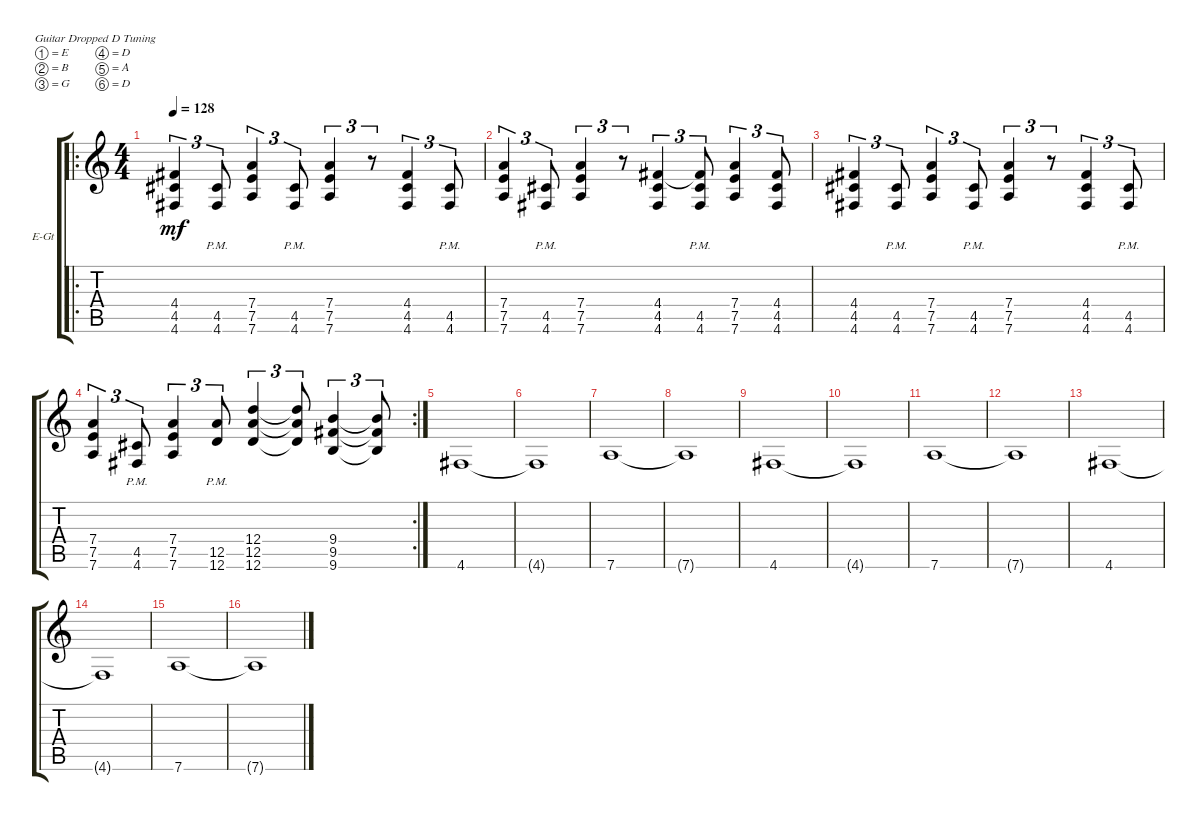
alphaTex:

\defaultSystemsLayout 4
\bracketExtendMode groupsimilarinstruments
\firstSystemTrackNameOrientation horizontal
\otherSystemsTrackNameOrientation horizontal
\track ("Electric Guitar" "E-Gt") {instrument distortionguitar}
\staff {score tabs}
\tuning (E4 B3 G3 D3 A2 D2)
\ro
\ts (4 4)
\tempo 128
\clef g2
\ks c
(4.6 4.5 4.4).4{tu (3 2) dy mf} (4.6{pm} 4.5{pm}).8{tu (3 2)} (7.6 7.5 7.4).4{tu (3 2)} (4.6{pm} 4.5{pm}).8{tu (3 2)} (7.6 7.5 7.4).4{tu (3 2)} r.8{tu (3 2)} (4.6 4.5 4.4).4{tu (3 2)} (4.6{pm} 4.5{pm}).8{tu (3 2)} |
(7.6 7.5 7.4).4{tu (3 2)} (4.6{pm} 4.5{pm}).8{tu (3 2)} (7.6 7.5 7.4).4{tu (3 2)} r.8{tu (3 2)} (4.6 4.5 4.4).4{tu (3 2)} (4.6{pm} 4.5{pm} 4.4{t}).8{tu (3 2)} (7.6 7.5 7.4).4{tu (3 2)} (4.6 4.5 4.4).8{tu (3 2)} |
(4.6 4.5 4.4).4{tu (3 2)} (4.6{pm} 4.5{pm}).8{tu (3 2)} (7.6 7.5 7.4).4{tu (3 2)} (4.6{pm} 4.5{pm}).8{tu (3 2)} (7.6 7.5 7.4).4{tu (3 2)} r.8{tu (3 2)} (4.6 4.5 4.4).4{tu (3 2)} (4.6{pm} 4.5{pm}).8{tu (3 2)} |
\rc 2
(7.6 7.5 7.4).4{tu (3 2)} (4.6{pm} 4.5{pm}).8{tu (3 2)} (7.6 7.5 7.4).4{tu (3 2)} (12.6{pm} 12.5{pm}).8{tu (3 2)} (12.6 12.5 12.4).4{tu (3 2)} (12.6{t} 12.5{t} 12.4{t}).8{tu (3 2)} (9.6 9.5 9.4).4{tu (3 2)} (9.6{t} 9.5{t} 9.4{t}).8{tu (3 2)} |
4.6.1 |
4.6{t}.1 |
7.6.1 |
7.6{t}.1 |
4.6.1 |
4.6{t}.1 |
7.6.1 |
7.6{t}.1 |
4.6.1 |
4.6{t}.1 |
7.6.1 |
7.6{t}.1
